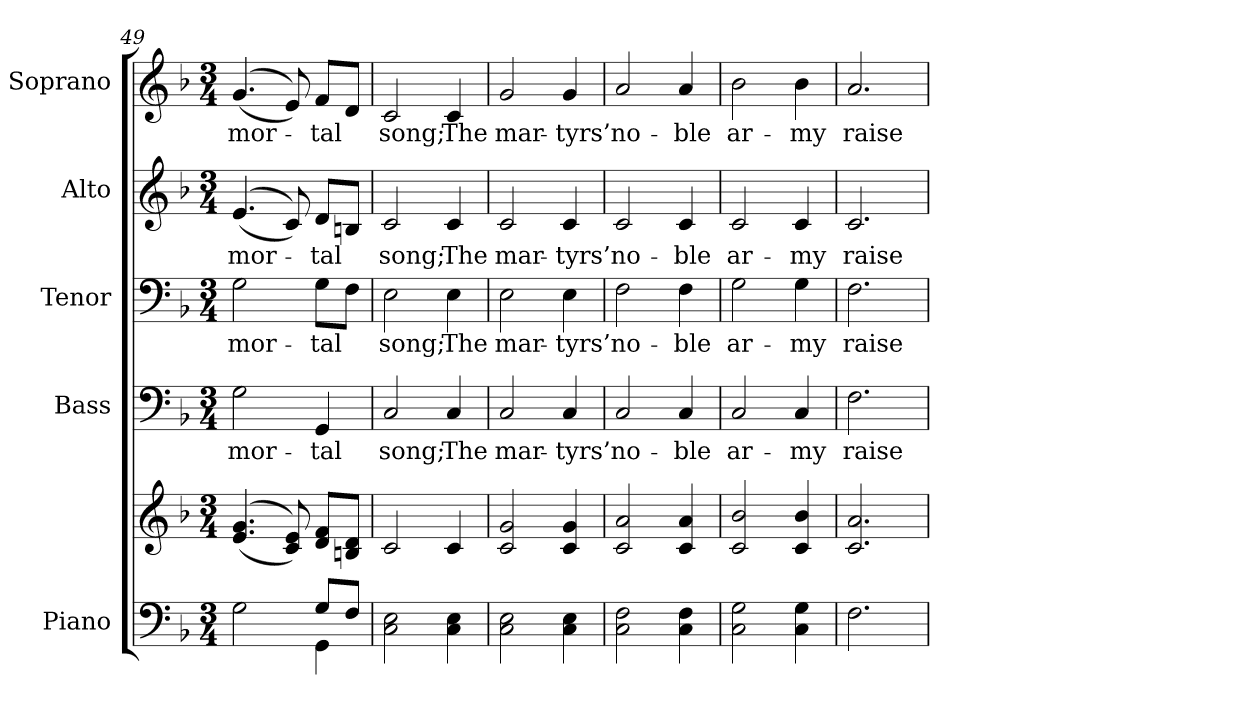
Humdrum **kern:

**kern	**kern	**kern	**text	**kern	**text	**kern	**text	**kern	**text
*part5	*part5	*part4	*part4	*part3	*part3	*part2	*part2	*part1	*part1
*staff6	*staff5	*staff4	*staff4	*staff3	*staff3	*staff2	*staff2	*staff1	*staff1
*I"Piano	*	*I"Bass	*	*I"Tenor	*	*I"Alto	*	*I"Soprano	*
*I'Pno.	*	*I'B.	*	*I'T.	*	*I'A.	*	*I'S.	*
*clefF4	*clefG2	*clefF4	*	*clefF4	*	*clefG2	*	*clefG2	*
*k[b-]	*k[b-]	*k[b-]	*	*k[b-]	*	*k[b-]	*	*k[b-]	*
*F:	*F:	*F:	*	*F:	*	*F:	*	*F:	*
*M3/4	*M3/4	*M3/4	*	*M3/4	*	*M3/4	*	*M3/4	*
=49	=49	=49	=49	=49	=49	=49	=49	=49	=49
*^	*	*	*	*	*	*	*	*	*
!	!	!	!	!LO:LY:b:color=#000000	!	!	!	!	!	!
!	!	!	!	!	!	!LO:LY:b:color=#000000	!	!	!	!
!	!	!	!	!	!	!	!	!LO:LY:b:color=#000000	!	!
!	!	!	!	!	!	!	!	!	!	!LO:LY:b:color=#000000
2Gi\	2ryy	((4.ei/ 4.gi	2Gi\	mor-	2Gi\	mor-	((4.ei/	mor-	((4.gi/	mor-
.	.	8ci/ 8ei))	.	.	.	.	8ci/))	.	8ei/))	.
!	!	!	!	!LO:LY:b:color=#000000	!	!	!	!	!	!
!	!	!	!	!	!	!LO:LY:b:color=#000000	!	!	!	!
!	!	!	!	!	!	!	!	!LO:LY:b:color=#000000	!	!
!	!	!	!	!	!	!	!	!	!	!LO:LY:b:color=#000000
8Gi/L	4GGi\	8di/ 8fiL	4GGi/	-tal	8Gi\L	-tal	8di/L	-tal	8fi/L	-tal
8Fi/J	.	8Bni/ 8diJ	.	.	8Fi\J	.	8Bni/J	.	8di/J	.
*v	*v	*	*	*	*	*	*	*	*	*
=50	=50	=50	=50	=50	=50	=50	=50	=50	=50
!	!	!	!LO:LY:b:color=#000000	!	!	!	!	!	!
!	!	!	!	!	!LO:LY:b:color=#000000	!	!	!	!
!	!	!	!	!	!	!	!LO:LY:b:color=#000000	!	!
!	!	!	!	!	!	!	!	!	!LO:LY:b:color=#000000
2Ci\ 2Ei	2ci/	2Ci/	song;	2Ei\	song;	2ci/	song;	2ci/	song;
!	!	!	!LO:LY:b:color=#000000	!	!	!	!	!	!
!	!	!	!	!	!LO:LY:b:color=#000000	!	!	!	!
!	!	!	!	!	!	!	!LO:LY:b:color=#000000	!	!
!	!	!	!	!	!	!	!	!	!LO:LY:b:color=#000000
4Ci\ 4Ei	4ci/	4Ci/	The	4Ei\	The	4ci/	The	4ci/	The
!!LO:PB:g=z
=51	=51	=51	=51	=51	=51	=51	=51	=51	=51
!	!	!	!LO:LY:b:color=#000000	!	!	!	!	!	!
!	!	!	!	!	!LO:LY:b:color=#000000	!	!	!	!
!	!	!	!	!	!	!	!LO:LY:b:color=#000000	!	!
!	!	!	!	!	!	!	!	!	!LO:LY:b:color=#000000
2Ci\ 2Ei	2ci/ 2gi	2Ci/	mar-	2Ei\	mar-	2ci/	mar-	2gi/	mar-
!	!	!	!LO:LY:b:color=#000000	!	!	!	!	!	!
!	!	!	!	!	!LO:LY:b:color=#000000	!	!	!	!
!	!	!	!	!	!	!	!LO:LY:b:color=#000000	!	!
!	!	!	!	!	!	!	!	!	!LO:LY:b:color=#000000
4Ci\ 4Ei	4ci/ 4gi	4Ci/	-tyrs’	4Ei\	-tyrs’	4ci/	-tyrs’	4gi/	-tyrs’
=52	=52	=52	=52	=52	=52	=52	=52	=52	=52
!	!	!	!LO:LY:b:color=#000000	!	!	!	!	!	!
!	!	!	!	!	!LO:LY:b:color=#000000	!	!	!	!
!	!	!	!	!	!	!	!LO:LY:b:color=#000000	!	!
!	!	!	!	!	!	!	!	!	!LO:LY:b:color=#000000
2Ci\ 2Fi	2ci/ 2ai	2Ci/	no-	2Fi\	no-	2ci/	no-	2ai/	no-
!	!	!	!LO:LY:b:color=#000000	!	!	!	!	!	!
!	!	!	!	!	!LO:LY:b:color=#000000	!	!	!	!
!	!	!	!	!	!	!	!LO:LY:b:color=#000000	!	!
!	!	!	!	!	!	!	!	!	!LO:LY:b:color=#000000
4Ci\ 4Fi	4ci/ 4ai	4Ci/	-ble	4Fi\	-ble	4ci/	-ble	4ai/	-ble
=53	=53	=53	=53	=53	=53	=53	=53	=53	=53
!	!	!	!LO:LY:b:color=#000000	!	!	!	!	!	!
!	!	!	!	!	!LO:LY:b:color=#000000	!	!	!	!
!	!	!	!	!	!	!	!LO:LY:b:color=#000000	!	!
!	!	!	!	!	!	!	!	!	!LO:LY:b:color=#000000
2Ci\ 2Gi	2ci/ 2b-i	2Ci/	ar-	2Gi\	ar-	2ci/	ar-	2b-i\	ar-
!	!	!	!LO:LY:b:color=#000000	!	!	!	!	!	!
!	!	!	!	!	!LO:LY:b:color=#000000	!	!	!	!
!	!	!	!	!	!	!	!LO:LY:b:color=#000000	!	!
!	!	!	!	!	!	!	!	!	!LO:LY:b:color=#000000
4Ci\ 4Gi	4ci/ 4b-i	4Ci/	-my	4Gi\	-my	4ci/	-my	4b-i\	-my
!!LO:PB:g=z
=54	=54	=54	=54	=54	=54	=54	=54	=54	=54
!	!	!	!LO:LY:b:color=#000000	!	!	!	!	!	!
!	!	!	!	!	!LO:LY:b:color=#000000	!	!	!	!
!	!	!	!	!	!	!	!LO:LY:b:color=#000000	!	!
!	!	!	!	!	!	!	!	!	!LO:LY:b:color=#000000
2.Fi\	2.ci/ 2.ai	2.Fi\	raise	2.Fi\	raise	2.ci/	raise	2.ai/	raise
=	=	=	=	=	=	=	=	=	=
*-	*-	*-	*-	*-	*-	*-	*-	*-	*-
